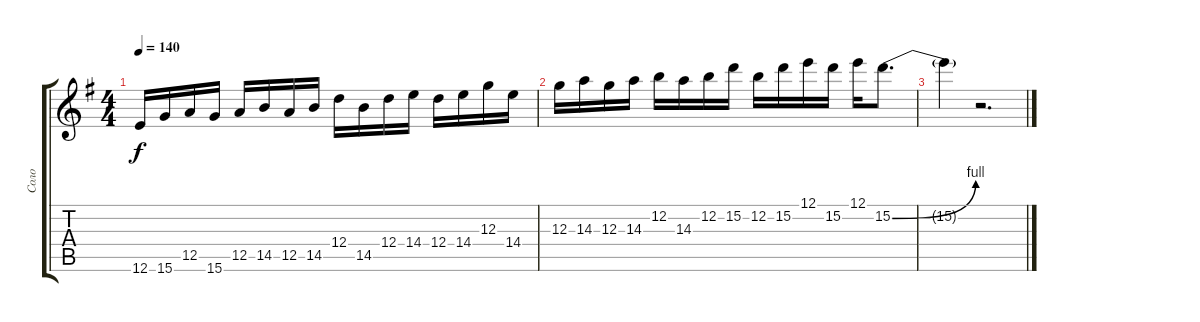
\track ("Соло" "Соло") {instrument distortionguitar}
\staff {score tabs}
\tuning (E4 B3 G3 D3 A2 E2) {hide}
\ts (4 4)
\tempo 140
\clef g2
\ks g
12.6.16{dy f} 15.6.16 12.5.16 15.6.16 12.5.16 14.5.16 12.5.16 14.5.16 12.4.16 14.5.16 12.4.16 14.4.16 12.4.16 14.4.16 12.3.16 14.4.16 |
12.3.16 14.3.16 12.3.16 14.3.16 12.2.16 14.3.16 12.2.16 15.2.16 12.2.16 15.2.16 12.1.16 15.2.16 12.1.16 15.2{be (bend 0 0 60 4)}.8{d} |
15.2{t}.4 r.2{d}
